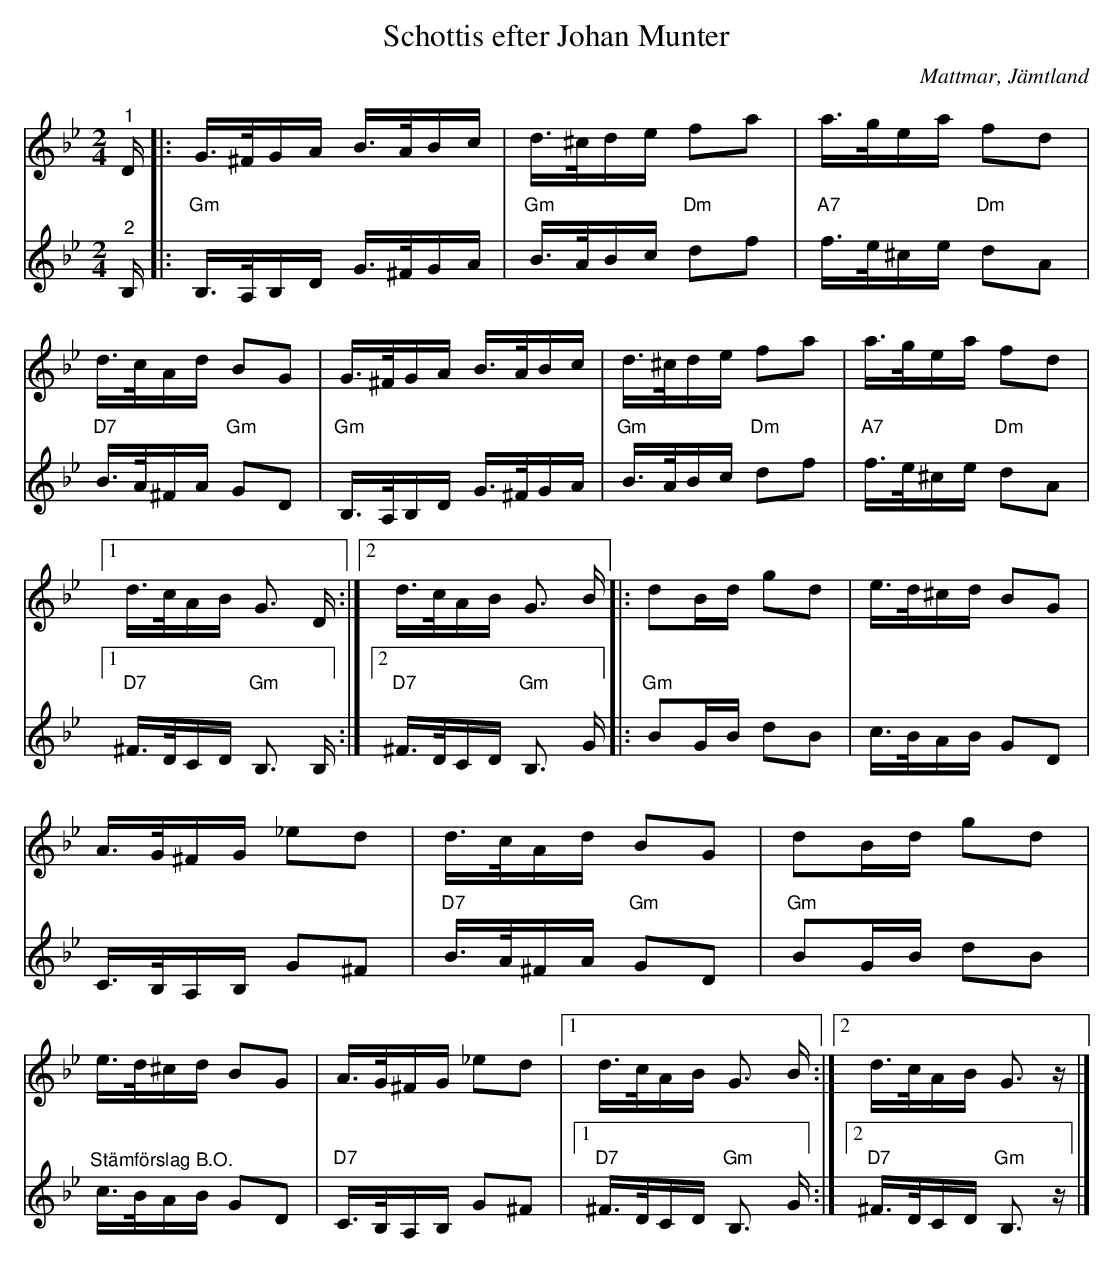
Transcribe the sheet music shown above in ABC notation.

X:1
T:Schottis efter Johan Munter
O:Mattmar, Jämtland
L:1/16
M:2/4
K:Gm
V:1
"^1" D |: G>^FGA B>ABc | d>^cde f2a2 | a>gea f2d2 | d>cAd B2G2 |
 G>^FGA B>ABc | d>^cde f2a2 | a>gea f2d2 |1 d>cAB G3 D :|2 d>cAB G3 B |:
 d2Bd g2d2 | e>d^cd B2G2 | A>G^FG _e2d2 | d>cAd B2G2 |
 d2Bd g2d2 | e>d^cd B2G2 | A>G^FG _e2d2 |1 d>cAB G3 B :|2 d>cAB G3 z |]
V:2
"^2" B, |: "Gm"B,>A,B,D G>^FGA |"Gm" B>ABc"Dm" d2f2 |"A7" f>e^ce"Dm" d2A2 | "D7" B>A^FA "Gm"G2D2 |
"Gm"B,>A,B,D G>^FGA |"Gm" B>ABc"Dm" d2f2 |"A7" f>e^ce"Dm" d2A2 |1 "D7"^F>DCD "Gm"B,3 B, :|2 "D7"^F>DCD "Gm"B,3 G |:
"Gm"B2GB d2B2 | c>BAB G2D2 | C>B,A,B, G2^F2 | "D7"B>A^FA"Gm" G2D2 |
"Gm"B2GB d2B2 | "^Stämförslag B.O." c>BAB G2D2 |"D7" C>B,A,B, G2^F2 |1 "D7"^F>DCD "Gm"B,3 G :|2 "D7"^F>DCD "Gm"B,3 z |]
